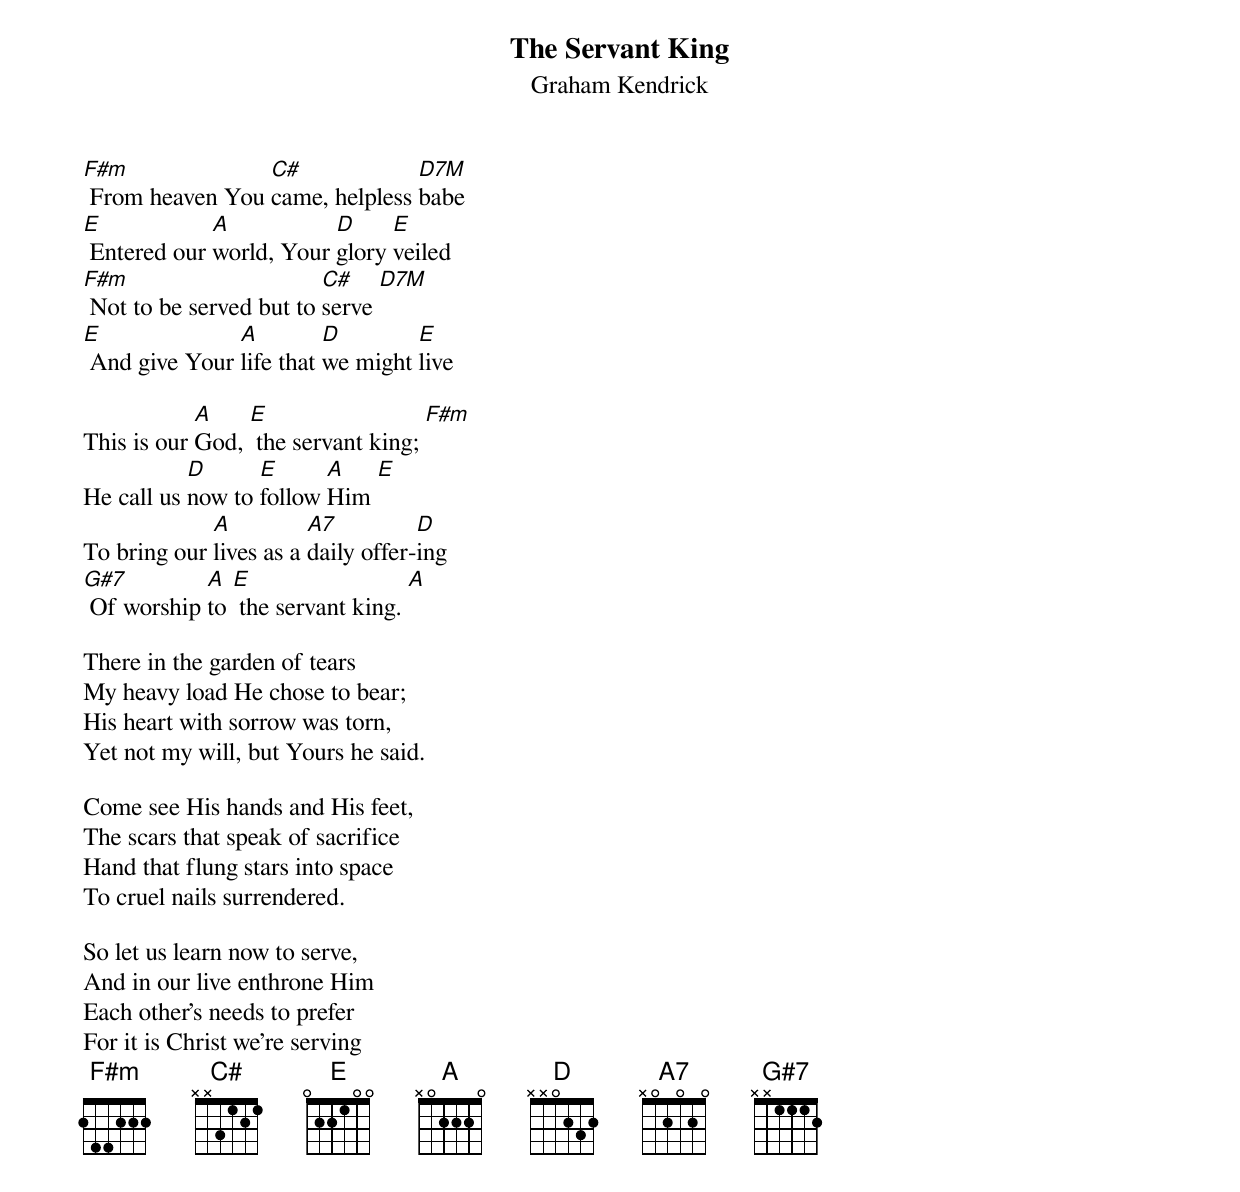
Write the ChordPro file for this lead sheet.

{t:The Servant King}
{st:Graham Kendrick}
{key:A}

[F#m] From heaven You [C#]came, helpless [D7M]babe
[E] Entered our [A]world, Your [D]glory [E]veiled
[F#m] Not to be served but to [C#]serve [D7M]
[E] And give Your [A]life that [D]we might [E]live

This is our [A]God, [E] the servant king; [F#m]
He call us [D]now to [E]follow [A]Him [E]
To bring our [A]lives as a [A7]daily offer-[D]ing
[G#7] Of worship [A]to [E] the servant king. [A]

There in the garden of tears
My heavy load He chose to bear;
His heart with sorrow was torn,
Yet not my will, but Yours he said.

Come see His hands and His feet,
The scars that speak of sacrifice
Hand that flung stars into space
To cruel nails surrendered.

So let us learn now to serve,
And in our live enthrone Him
Each other's needs to prefer
For it is Christ we're serving
